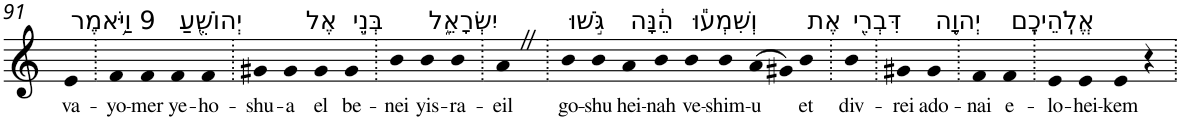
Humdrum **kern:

**kern	**text
*part1	*part1
*staff1	*staff1
*I"Piano	*
*I'Pno	*
!!LO:PB:g=z
*clefG2	*
*k[]	*
=91	=91
!LO:TX:a:t=9 וַיֹּ֥אמֶר	!
!	!LO:LY:b
4e	va-
=92.	=92.
!	!LO:LY:b
4f	-yo-
!	!LO:LY:b
4f	-mer
!LO:TX:a:t=יְהוֹשֻׁ֖עַ	!
!	!LO:LY:b
4f	ye-
!	!LO:LY:b
4f	-ho-
=93.	=93.
!	!LO:LY:b
4g#X	-shu-
!	!LO:LY:b
4g#	-a
!LO:TX:a:t=אֶל	!
!	!LO:LY:b
4g#	el
!LO:TX:a:t=בְּנֵ֣י	!
!	!LO:LY:b
4g#	be-
=94.	=94.
!	!LO:LY:b
4b	-nei
!LO:TX:a:t=יִשְׂרָאֵ֑ל	!
!	!LO:LY:b
4b	yis-
!	!LO:LY:b
4b	-ra-
=95.	=95.
!	!LO:LY:b
4aZ	-eil
=96.	=96.
!LO:TX:a:t=גֹּ֣שׁוּ	!
!	!LO:LY:b
4b	go-
!	!LO:LY:b
4b	-shu
!LO:TX:a:t=הֵ֔נָּה	!
!	!LO:LY:b
4a	hei-
!	!LO:LY:b
4b	-nah
!LO:TX:a:t=וְשִׁמְע֕וּ	!
!	!LO:LY:b
4b	ve-
!	!LO:LY:b
4b	-shim-
!	!LO:LY:b
(>8a	-u
8g#X)	.
!LO:TX:a:t=אֶת	!
!	!LO:LY:b
4b	et
=97.	=97.
!LO:TX:a:t=דִּבְרֵ֖י	!
!	!LO:LY:b
4b	div-
=98.	=98.
!	!LO:LY:b
4g#X	-rei
!LO:TX:a:t=יְהוָ֥ה	!
!	!LO:LY:b
4g#	ado-
=99.	=99.
!	!LO:LY:b
4f	-nai
!LO:TX:a:t=אֱלֹֽהֵיכֶֽם	!
!	!LO:LY:b
4f	e-
=100.	=100.
!	!LO:LY:b
4e	-lo-
!	!LO:LY:b
4e	-hei-
!	!LO:LY:b
4e	-kem
4r	.
=.	=.
*-	*-
